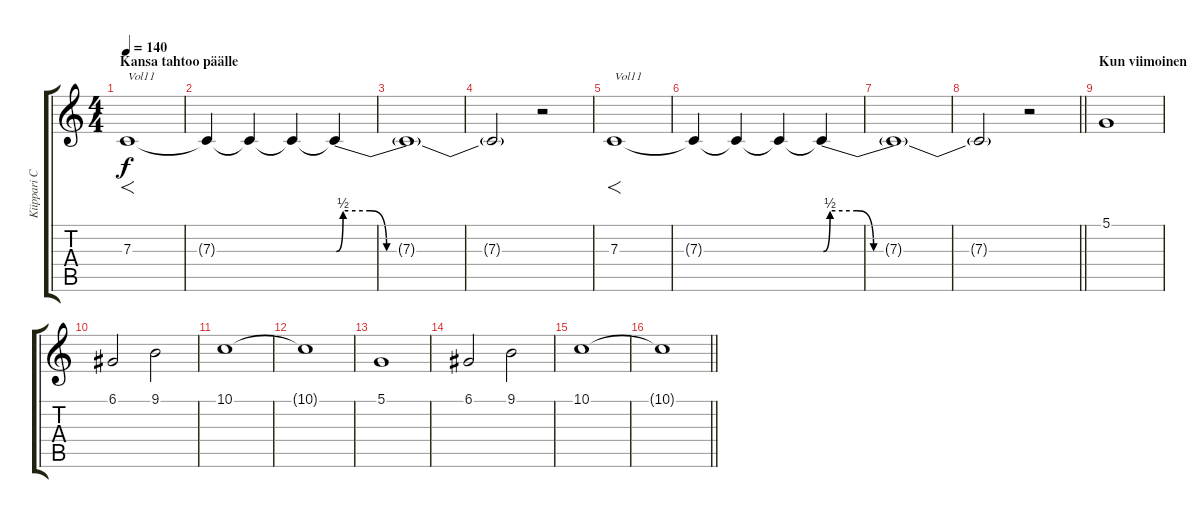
\track ("Kiippari Choir" "Kiippari C") {instrument choiraahs}
\staff {score tabs}
\tuning (D4 A3 F3 C3 G2 C2) {hide}
\ts (4 4)
\section ("" "Kansa tahtoo päälle")
\tempo 140
\clef g2
\ks c
7.3.1{f txt "Vol11" dy f volume 11} |
7.3{t}.4 7.3{t}.4 7.3{t}.4 7.3{be (custom 0 0 2 2 10 2 15 0 30 0 60 0) t}.4 |
7.3{t}.1 |
7.3{t}.2 r.2 |
7.3.1{f txt "Vol11" volume 11} |
7.3{t}.4 7.3{t}.4 7.3{t}.4 7.3{be (custom 0 0 2 2 10 2 15 0 30 0 60 0) t}.4 |
7.3{t}.1 |
\barLineRight lightlight
7.3{t}.2 r.2 |
\section ("" "Kun viimoinen")
5.1.1 |
6.1.2 9.1.2 |
10.1.1 |
10.1{t}.1 |
5.1.1 |
6.1.2 9.1.2 |
10.1.1 |
\barLineRight lightlight
10.1{t}.1
